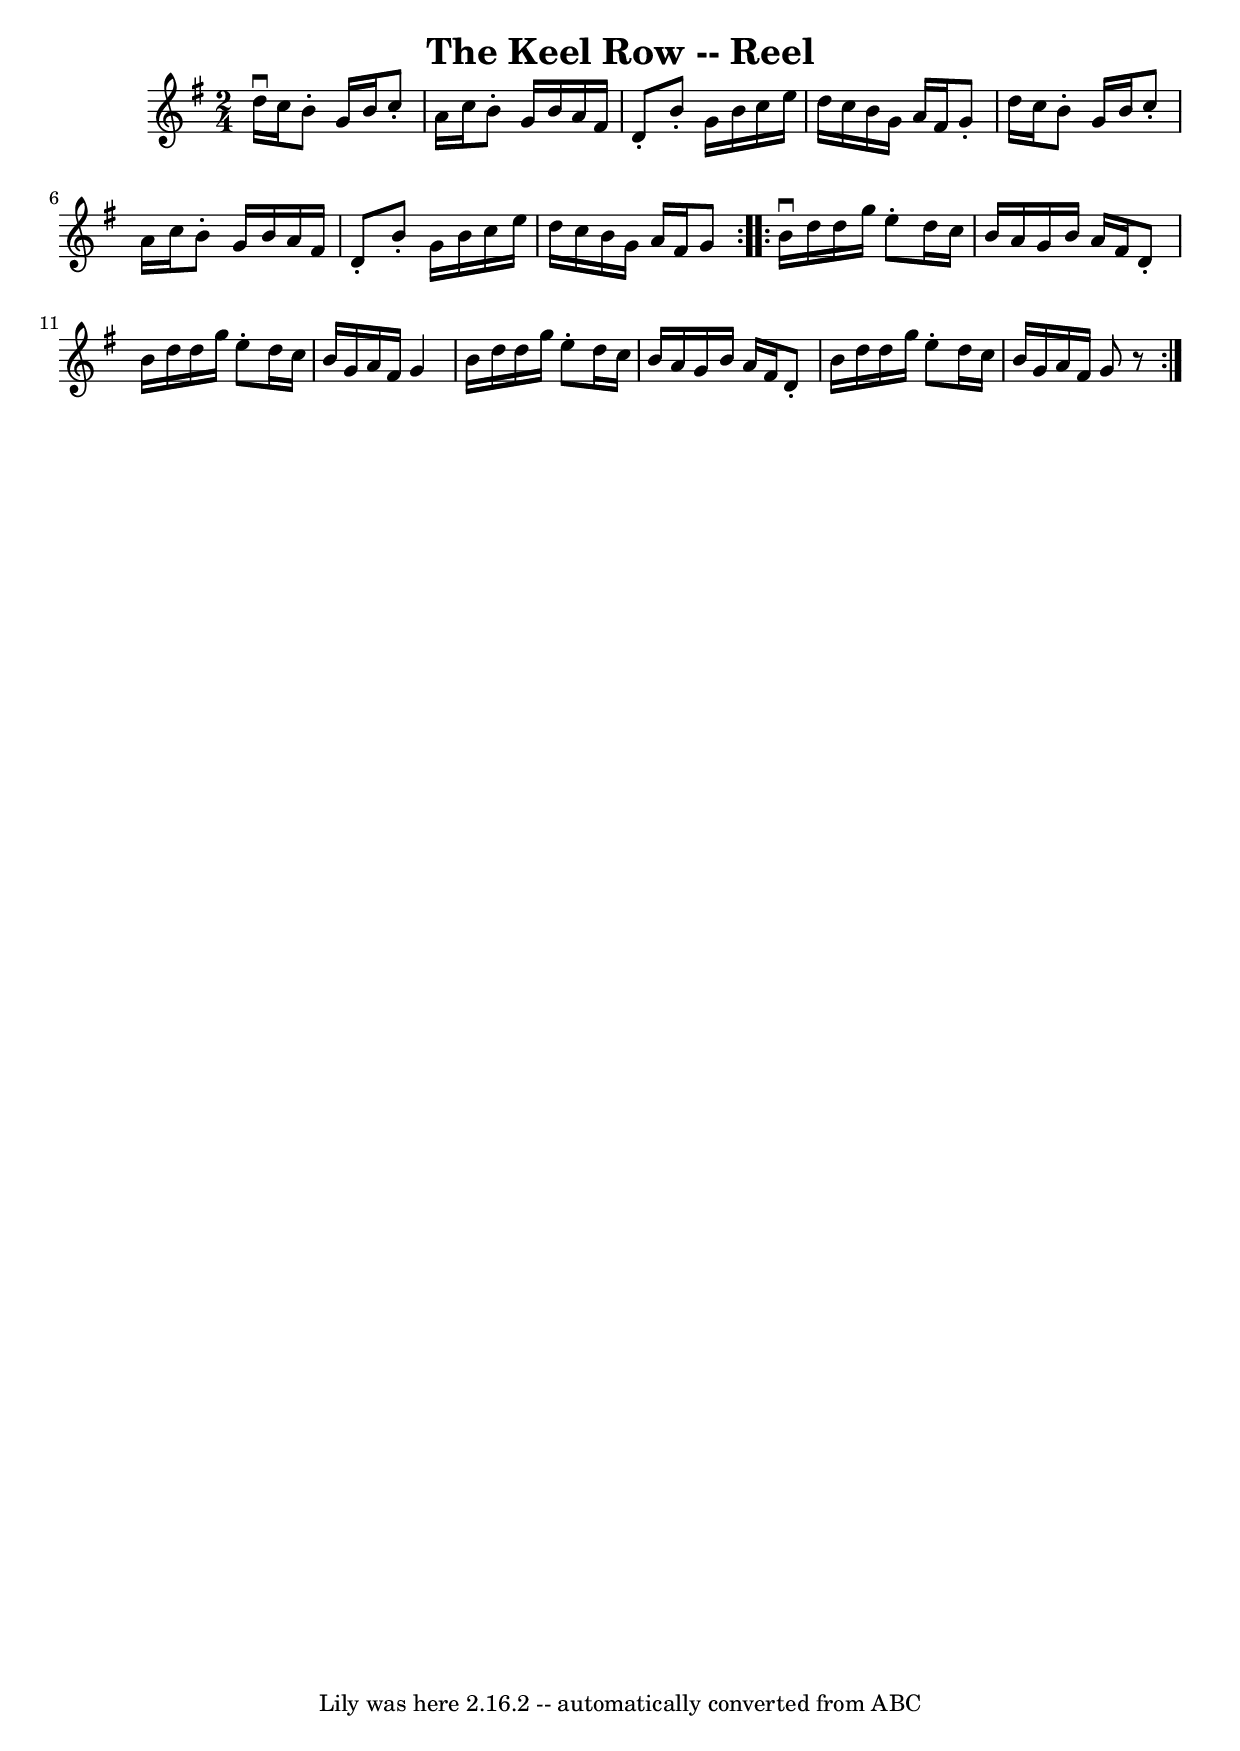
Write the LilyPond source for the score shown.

\version "2.7.40"
\include "Mammoth.ily"
\header {
	book = "Ryan's Mammoth Collection"
	crossRefNumber = "1"
	footnotes = "\\\\168\\\\(Or TWIN SISTERS.)\\\\TWIN SISTERS.-First two ladies join hands, chassa across.\\\\[same time] First two gents chassa across, outside singly,\\\\join hands, chassa back, [same time] two ladies return\\\\outside.-First couple down the centre, back, cast off,\\\\right and left. [Next two ladies, etc."
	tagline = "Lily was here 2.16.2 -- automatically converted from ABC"
	title = "The Keel Row -- Reel"
}
voicedefault =  {
\set Score.defaultBarType = "empty"

\repeat volta 2 {
\time 2/4 \key g \major d''16^\downbow c''16  |
 b'8 -. g'16   
 b'16 c''8 -. a'16 c''16    |
 b'8 -. g'16 b'16 a'16    
fis'16 d'8 -.   |
 b'8 -. g'16 b'16 c''16 e''16 d''16  
 c''16    |
 b'16 g'16 a'16 fis'16 g'8 -. d''16 c''16 
   |
 b'8 -. g'16 b'16 c''8 -. a'16 c''16    |
   
b'8 -. g'16 b'16 a'16 fis'16 d'8 -.   |
 b'8 -. g'16    
b'16 c''16 e''16 d''16 c''16    |
 b'16 g'16 a'16    
fis'16 g'8  } \repeat volta 2 { b'16^\downbow d''16 d''16 g''16 
 e''8 -. d''16 c''16    |
 b'16 a'16 g'16 b'16 a'16  
 fis'16 d'8 -.   |
 b'16 d''16 d''16 g''16 e''8 -.   
d''16 c''16    |
 b'16 g'16 a'16 fis'16 g'4    |
  
 b'16 d''16 d''16 g''16 e''8 -. d''16 c''16    |
   
b'16 a'16 g'16 b'16 a'16 fis'16 d'8 -.   |
 b'16    
d''16 d''16 g''16 e''8 -. d''16 c''16    |
 b'16 g'16  
 a'16 fis'16 g'8    r8 }   
}

\score{
    <<

	\context Staff="default"
	{
	    \voicedefault 
	}

    >>
	\layout {
	}
	\midi {}
}
